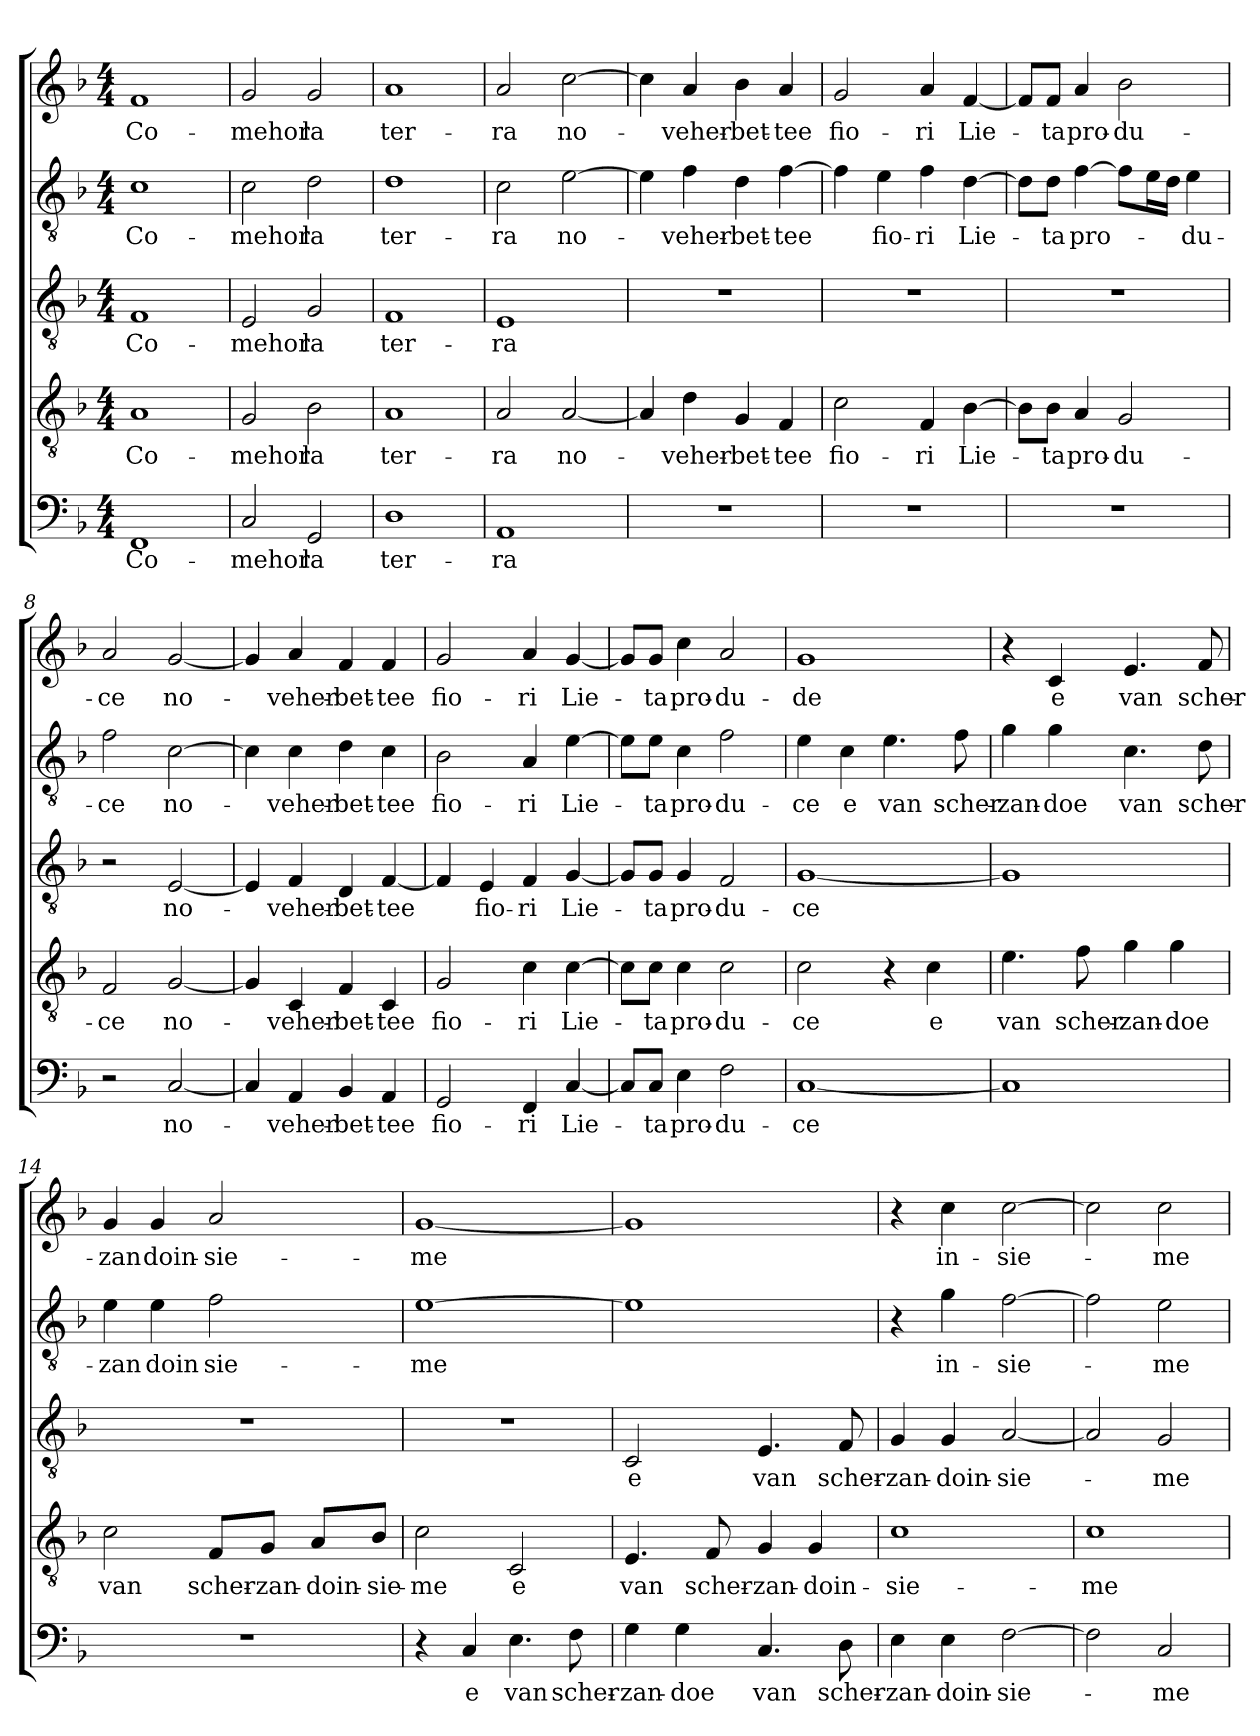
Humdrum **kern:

**kern	**text	**kern	**text	**kern	**text	**kern	**text	**kern	**text
*part5	*part5	*part4	*part4	*part3	*part3	*part2	*part2	*part1	*part1
*staff5	*staff5	*staff4	*staff4	*staff3	*staff3	*staff2	*staff2	*staff1	*staff1
*clefF4	*	*clefGv2	*	*clefGv2	*	*clefGv2	*	*clefG2	*
*k[b-]	*	*k[b-]	*	*k[b-]	*	*k[b-]	*	*k[b-]	*
*M4/4	*	*M4/4	*	*M4/4	*	*M4/4	*	*M4/4	*
=1	=1	=1	=1	=1	=1	=1	=1	=1	=1
1FF/	Co-	1A/	Co-	1F/	Co-	1c\	Co-	1f/	Co-
=2	=2	=2	=2	=2	=2	=2	=2	=2	=2
2C/	mehor	2G/	mehor	2E/	mehor	2c\	mehor	2g/	mehor
2GG/	la	2B-\	la	2G/	la	2d\	la	2g/	la
=3	=3	=3	=3	=3	=3	=3	=3	=3	=3
1D\	ter-	1A/	ter-	1F/	ter-	1d\	ter-	1a/	ter-
=4	=4	=4	=4	=4	=4	=4	=4	=4	=4
1AA/	ra	2A/	ra	1E/	ra	2c\	ra	2a/	ra
.	.	[2A/	no-	.	.	[2e\	no-	[2cc\	no-
=5	=5	=5	=5	=5	=5	=5	=5	=5	=5
1r	.	4A/]	.	1r	.	4e\]	.	4cc\]	.
.	.	4d\	veher-	.	.	4f\	veher-	4a/	veher-
.	.	4G/	bet-	.	.	4d\	bet-	4b-\	bet-
.	.	4F/	tee	.	.	[4f\	tee	4a/	tee
=6	=6	=6	=6	=6	=6	=6	=6	=6	=6
1r	.	2c\	fio-	1r	.	4f\]	.	2g/	fio-
.	.	.	.	.	.	4e\	fio-	.	.
.	.	4F/	ri	.	.	4f\	ri	4a/	ri
.	.	[4B-\	Lie-	.	.	[4d\	Lie-	[4f/	Lie-
=7	=7	=7	=7	=7	=7	=7	=7	=7	=7
1r	.	8B-\L]	.	1r	.	8d\L]	.	8f/L]	.
.	.	8B-\J	ta	.	.	8d\J	ta	8f/J	ta
.	.	4A/	pro-	.	.	[4f\	pro-	4a/	pro-
.	.	2G/	du-	.	.	8f\L]	.	2b-\	du-
.	.	.	.	.	.	16e\L	.	.	.
.	.	.	.	.	.	16d\JJ	.	.	.
.	.	.	.	.	.	4e\	du-	.	.
=8	=8	=8	=8	=8	=8	=8	=8	=8	=8
2r	.	2F/	ce	2r	.	2f\	ce	2a/	ce
[2C/	no-	[2G/	no-	[2E/	no-	[2c\	no-	[2g/	no-
=9	=9	=9	=9	=9	=9	=9	=9	=9	=9
4C/]	.	4G/]	.	4E/]	.	4c\]	.	4g/]	.
4AA/	veher-	4C/	veher-	4F/	veher-	4c\	veher-	4a/	veher-
4BB-/	bet-	4F/	bet-	4D/	bet-	4d\	bet-	4f/	bet-
4AA/	tee	4C/	tee	[4F/	tee	4c\	tee	4f/	tee
=10	=10	=10	=10	=10	=10	=10	=10	=10	=10
2GG/	fio-	2G/	fio-	4F/]	.	2B-\	fio-	2g/	fio-
.	.	.	.	4E/	fio-	.	.	.	.
4FF/	ri	4c\	ri	4F/	ri	4A/	ri	4a/	ri
[4C/	Lie-	[4c\	Lie-	[4G/	Lie-	[4e\	Lie-	[4g/	Lie-
=11	=11	=11	=11	=11	=11	=11	=11	=11	=11
8C/L]	.	8c\L]	.	8G/L]	.	8e\L]	.	8g/L]	.
8C/J	ta	8c\J	ta	8G/J	ta	8e\J	ta	8g/J	ta
4E\	pro-	4c\	pro-	4G/	pro-	4c\	pro-	4cc\	pro-
2F\	du-	2c\	du-	2F/	du-	2f\	du-	2a/	du-
=12	=12	=12	=12	=12	=12	=12	=12	=12	=12
[1C/	ce	2c\	ce	[1G/	ce	4e\	ce	1g/	de
.	.	.	.	.	.	4c\	e	.	.
.	.	4r	.	.	.	4.e\	van	.	.
.	.	4c\	e	.	.	.	.	.	.
.	.	.	.	.	.	8f\	scher-	.	.
=13	=13	=13	=13	=13	=13	=13	=13	=13	=13
1C/]	.	4.e\	van	1G/]	.	4g\	zan-	4r	.
.	.	.	.	.	.	4g\	doe	4c/	e
.	.	8f\	scher-	.	.	.	.	.	.
.	.	4g\	zan-	.	.	4.c\	van	4.e/	van
.	.	4g\	doe	.	.	.	.	.	.
.	.	.	.	.	.	8d\	scher-	8f/	scher-
=14	=14	=14	=14	=14	=14	=14	=14	=14	=14
1r	.	2c\	van	1r	.	4e\	zan	4g/	zan
.	.	.	.	.	.	4e\	doin	4g/	doin-
.	.	8F/L	scher-	.	.	2f\	sie-	2a/	sie-
.	.	8G/J	zan-	.	.	.	.	.	.
.	.	8A/L	doin-	.	.	.	.	.	.
.	.	8B-/J	sie-	.	.	.	.	.	.
=15	=15	=15	=15	=15	=15	=15	=15	=15	=15
4r	.	2c\	me	1r	.	[1e\	me	[1g/	me
4C/	e	.	.	.	.	.	.	.	.
4.E\	van	2C/	e	.	.	.	.	.	.
8F\	scher-	.	.	.	.	.	.	.	.
=16	=16	=16	=16	=16	=16	=16	=16	=16	=16
4G\	zan-	4.E/	van	2C/	e	1e\]	.	1g/]	.
4G\	doe	.	.	.	.	.	.	.	.
.	.	8F/	scher-	.	.	.	.	.	.
4.C/	van	4G/	zan-	4.E/	van	.	.	.	.
.	.	4G/	doin-	.	.	.	.	.	.
8D\	scher-	.	.	8F/	scher-	.	.	.	.
=17	=17	=17	=17	=17	=17	=17	=17	=17	=17
4E\	zan-	1c\	sie-	4G/	zan-	4r	.	4r	.
4E\	doin-	.	.	4G/	doin-	4g\	in-	4cc\	in-
[2F\	sie-	.	.	[2A/	sie-	[2f\	sie-	[2cc\	sie-
=18	=18	=18	=18	=18	=18	=18	=18	=18	=18
2F\]	.	1c\	me	2A/]	.	2f\]	.	2cc\]	.
2C/	me	.	.	2G/	me	2e\	me	2cc\	me
=	=	=	=	=	=	=	=	=	=
*-	*-	*-	*-	*-	*-	*-	*-	*-	*-
